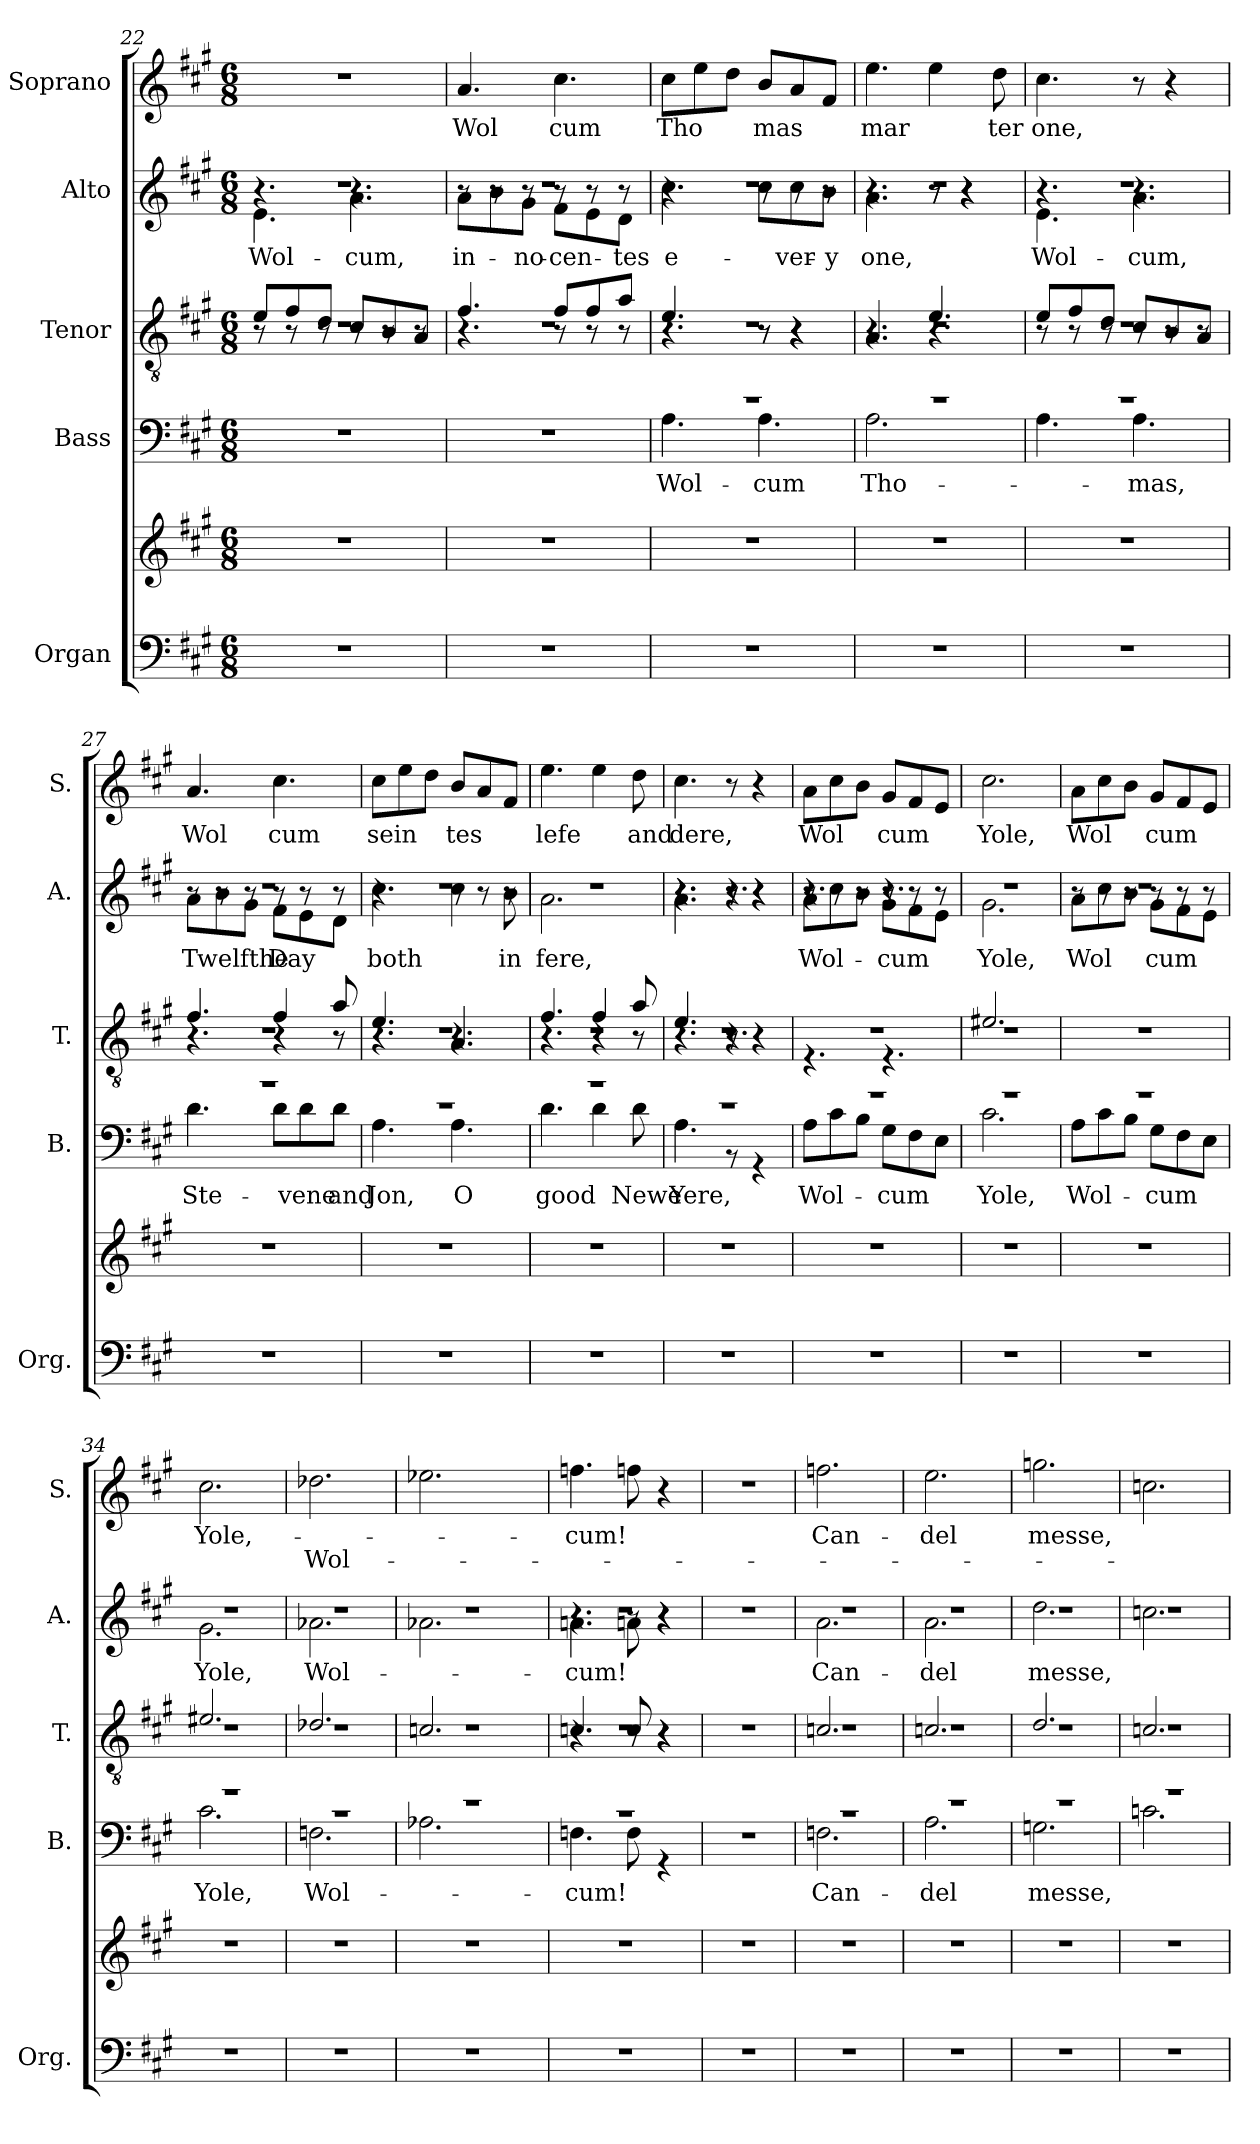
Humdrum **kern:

**kern	**kern	**kern	**text	**kern	**kern	**text	**kern	**text	**text
*part5	*part5	*part4	*part4	*part3	*part2	*part2	*part1	*part1	*part1
*staff6	*staff5	*staff4	*staff4	*staff3	*staff2	*staff2	*staff1	*staff1	*staff1
*I"Organ	*	*I"Bass	*	*I"Tenor	*I"Alto	*	*I"Soprano	*	*
*I'Org.	*	*I'B.	*	*I'T.	*I'A.	*	*I'S.	*	*
*clefF4	*clefG2	*clefF4	*	*clefGv2	*clefG2	*	*clefG2	*	*
*k[f#c#g#]	*k[f#c#g#]	*k[f#c#g#]	*	*k[f#c#g#]	*k[f#c#g#]	*	*k[f#c#g#]	*	*
*M6/8	*M6/8	*M6/8	*	*M6/8	*M6/8	*	*M6/8	*	*
=22	=22	=22	=22	=22	=22	=22	=22	=22	=22
*	*	*	*	*^	*^	*	*	*	*
*	*	*	*	*	*^	*	*^	*	*	*	*
2.r	2.r	2.r	.	2.r	8e/L	8r	2.r	4.e\	4.r	Wol-	2.r	.	.
.	.	.	.	.	8f#/	8r	.	.	.	.	.	.	.
.	.	.	.	.	8d/J	8r	.	.	.	.	.	.	.
.	.	.	.	.	8c#/L	8r	.	4.a\	4.r	-cum,	.	.	.
.	.	.	.	.	8B/	8r	.	.	.	.	.	.	.
.	.	.	.	.	8A/J	8r	.	.	.	.	.	.	.
!!LO:PB:g=z
=23	=23	=23	=23	=23	=23	=23	=23	=23	=23	=23	=23	=23	=23
2.r	2.r	2.r	.	2.r	4.f#/	4.r	2.r	8a\L	8r	in-	4.a/	Wol	.
.	.	.	.	.	.	.	.	8b\	8r	.	.	.	.
.	.	.	.	.	.	.	.	8g#\J	8r	-no-	.	.	.
.	.	.	.	.	8f#/L	8r	.	8f#\L	8r	-cen-	4.cc#\	cum	.
.	.	.	.	.	8f#/	8r	.	8e\	8r	.	.	.	.
.	.	.	.	.	8a/J	8r	.	8d\J	8r	-tes	.	.	.
=24	=24	=24	=24	=24	=24	=24	=24	=24	=24	=24	=24	=24	=24
*	*	*^	*	*	*	*	*	*	*	*	*	*	*
2.r	2.r	2.r	4.A\	Wol-	2.r	4.e/	4.r	2.r	4.cc#\	4.r	e-	8cc#\L	Tho	.
.	.	.	.	.	.	.	.	.	.	.	.	8ee\	.	.
.	.	.	.	.	.	.	.	.	.	.	.	8dd\J	.	.
.	.	.	4.A\	-cum	.	8r	8r	.	8cc#\L	8r	.	8b/L	mas	.
.	.	.	.	.	.	4r	4r	.	8cc#\	8r	-ver-	8a/	.	.
.	.	.	.	.	.	.	.	.	8b\J	8r	-y	8f#/J	.	.
=25	=25	=25	=25	=25	=25	=25	=25	=25	=25	=25	=25	=25	=25	=25
2.r	2.r	2.r	2.A\	Tho-	2.r	4.A/	4.r	2.r	4.a\	4.r	one,	4.ee\	mar	.
.	.	.	.	.	.	4.e/	4.r	.	8r	8r	.	4ee\	.	.
.	.	.	.	.	.	.	.	.	4r	4r	.	.	.	.
.	.	.	.	.	.	.	.	.	.	.	.	8dd\	ter	.
=26	=26	=26	=26	=26	=26	=26	=26	=26	=26	=26	=26	=26	=26	=26
2.r	2.r	2.r	4.A\	.	2.r	8e/L	8r	2.r	4.e\	4.r	Wol-	4.cc#\	one,	.
.	.	.	.	.	.	8f#/	8r	.	.	.	.	.	.	.
.	.	.	.	.	.	8d/J	8r	.	.	.	.	.	.	.
.	.	.	4.A\	-mas,	.	8c#/L	8r	.	4.a\	4.r	-cum,	8r	.	.
.	.	.	.	.	.	8B/	8r	.	.	.	.	4r	.	.
.	.	.	.	.	.	8A/J	8r	.	.	.	.	.	.	.
!!LO:PB:g=z
=27	=27	=27	=27	=27	=27	=27	=27	=27	=27	=27	=27	=27	=27	=27
2.r	2.r	2.r	4.d\	Ste-	2.r	4.f#/	4.r	2.r	8a\L	8r	Twelfthe	4.a/	Wol	.
.	.	.	.	.	.	.	.	.	8b\	8r	.	.	.	.
.	.	.	.	.	.	.	.	.	8g#\J	8r	.	.	.	.
.	.	.	8d\L	.	.	4f#/	4r	.	8f#\L	8r	Day	4.cc#\	cum	.
.	.	.	8d\	-vene	.	.	.	.	8e\	8r	.	.	.	.
.	.	.	8d\J	and	.	8a/	8r	.	8d\J	8r	.	.	.	.
=28	=28	=28	=28	=28	=28	=28	=28	=28	=28	=28	=28	=28	=28	=28
2.r	2.r	2.r	4.A\	Jon,	2.r	4.e/	4.r	2.r	4.cc#\	4.r	both	8cc#\L	sein	.
.	.	.	.	.	.	.	.	.	.	.	.	8ee\	.	.
.	.	.	.	.	.	.	.	.	.	.	.	8dd\J	.	.
.	.	.	4.A\	O	.	4.A/	4.r	.	4cc#\	8r	.	8b/L	tes	.
.	.	.	.	.	.	.	.	.	.	8r	.	8a/	.	.
.	.	.	.	.	.	.	.	.	8b\	8r	in	8f#/J	.	.
=29	=29	=29	=29	=29	=29	=29	=29	=29	=29	=29	=29	=29	=29	=29
2.r	2.r	2.r	4.d\	good	2.r	4.f#/	4.r	2.r	2.a\	2.r	fere,	4.ee\	lefe	.
.	.	.	4d\	.	.	4f#/	4r	.	.	.	.	4ee\	.	.
.	.	.	8d\	Newe	.	8a/	8r	.	.	.	.	8dd\	and	.
=30	=30	=30	=30	=30	=30	=30	=30	=30	=30	=30	=30	=30	=30	=30
2.r	2.r	2.r	4.A\	Yere,	2.r	4.e/	4.r	4.r	4.a\	4.r	.	4.cc#\	dere,	.
.	.	.	8r	.	.	8r	4.r	8r	8r	4.r	.	8r	.	.
.	.	.	4r	.	.	4r	.	4r	4r	.	.	4r	.	.
*	*	*	*	*	*	*v	*v	*	*	*	*	*	*	*
!!LO:PB:g=z
=31	=31	=31	=31	=31	=31	=31	=31	=31	=31	=31	=31	=31	=31
2.r	2.r	2.r	8A\L	Wol-	2.r	4.r	4.r	8a\L	8r	Wol-	8a\L	Wol	.
.	.	.	8c#\	.	.	.	.	8cc#\	8r	.	8cc#\	.	.
.	.	.	8B\J	.	.	.	.	8b\J	8r	.	8b\J	.	.
.	.	.	8G#\L	-cum	.	4.r	4.r	8g#\L	8r	-cum	8g#/L	cum	.
.	.	.	8F#\	.	.	.	.	8f#\	8r	.	8f#/	.	.
.	.	.	8E\J	.	.	.	.	8e\J	8r	.	8e/J	.	.
=32	=32	=32	=32	=32	=32	=32	=32	=32	=32	=32	=32	=32	=32
*	*	*	*	*	*	*^	*	*	*	*	*	*	*
2.r	2.r	2.r	2.c#\	Yole,	2.r	2.e#X/	2.r	2.r	2.g#\	2.r	Yole,	2.cc#\	Yole,	.
*	*	*	*	*	*v	*v	*v	*	*	*	*	*	*	*
=33	=33	=33	=33	=33	=33	=33	=33	=33	=33	=33	=33	=33
2.r	2.r	2.r	8A\L	Wol-	2.r	2.r	8a\L	8r	Wol	8a\L	Wol	.
.	.	.	8c#\	.	.	.	8cc#\	8r	.	8cc#\	.	.
.	.	.	8B\J	.	.	.	8b\J	8r	.	8b\J	.	.
.	.	.	8G#\L	-cum	.	.	8g#\L	8r	cum	8g#/L	cum	.
.	.	.	8F#\	.	.	.	8f#\	8r	.	8f#/	.	.
.	.	.	8E\J	.	.	.	8e\J	8r	.	8e/J	.	.
=34	=34	=34	=34	=34	=34	=34	=34	=34	=34	=34	=34	=34
*	*	*	*	*	*^	*	*	*	*	*	*	*
*	*	*	*	*	*	*^	*	*	*	*	*	*	*
2.r	2.r	2.r	2.c#\	Yole,	2.r	2.e#X/	2.r	2.r	2.g#\	2.r	Yole,	2.cc#\	Yole,-	.
=35	=35	=35	=35	=35	=35	=35	=35	=35	=35	=35	=35	=35	=35	=35
2.r	2.r	2.r	2.Fn\	Wol-	2.r	2.d-X/	2.r	2.r	2.a-X\	2.r	Wol-	2.dd-X\	.	Wol-
=36	=36	=36	=36	=36	=36	=36	=36	=36	=36	=36	=36	=36	=36	=36
2.r	2.r	2.r	2.A-X\	.	2.r	2.cn/	2.r	2.r	2.a-X\	2.r	.	2.ee-X\	.	.
=37	=37	=37	=37	=37	=37	=37	=37	=37	=37	=37	=37	=37	=37	=37
2.r	2.r	2.r	4.Fn\	-cum!	2.r	4.cn/	4.r	2.r	4.an\	4.r	-cum!	4.ffn\	-cum!	.
.	.	.	8F\	.	.	8c/	8r	.	8an\	8r	.	8ffn\	.	.
.	.	.	4r	.	.	4r	4r	.	4r	4r	.	4r	.	.
*	*	*v	*v	*	*	*	*	*v	*v	*v	*	*	*	*
*	*	*	*	*v	*v	*v	*	*	*	*	*
!!LO:PB:g=z
=38	=38	=38	=38	=38	=38	=38	=38	=38	=38
2.r	2.r	2.r	.	2.r	2.r	.	2.r	.	.
=39	=39	=39	=39	=39	=39	=39	=39	=39	=39
*	*	*^	*	*^	*^	*	*	*	*
*	*	*	*	*	*	*^	*	*^	*	*	*	*
2.r	2.r	2.r	2.Fn\	Can-	2.r	2.cn/	2.r	2.r	2.a\	2.r	Can-	2.ffn\	Can-	.
=40	=40	=40	=40	=40	=40	=40	=40	=40	=40	=40	=40	=40	=40	=40
2.r	2.r	2.r	2.A\	-del	2.r	2.cn/	2.r	2.r	2.a\	2.r	-del	2.ee\	-del	.
=41	=41	=41	=41	=41	=41	=41	=41	=41	=41	=41	=41	=41	=41	=41
2.r	2.r	2.r	2.Gn\	messe,	2.r	2.d/	2.r	2.r	2.dd\	2.r	messe,	2.ggn\	messe,	.
=42	=42	=42	=42	=42	=42	=42	=42	=42	=42	=42	=42	=42	=42	=42
2.r	2.r	2.r	2.cn\	.	2.r	2.cn/	2.r	2.r	2.ccn\	2.r	.	2.ccn\	.	.
*	*	*v	*v	*	*	*	*	*v	*v	*v	*	*	*	*
*	*	*	*	*v	*v	*v	*	*	*	*	*
=	=	=	=	=	=	=	=	=	=
*-	*-	*-	*-	*-	*-	*-	*-	*-	*-
